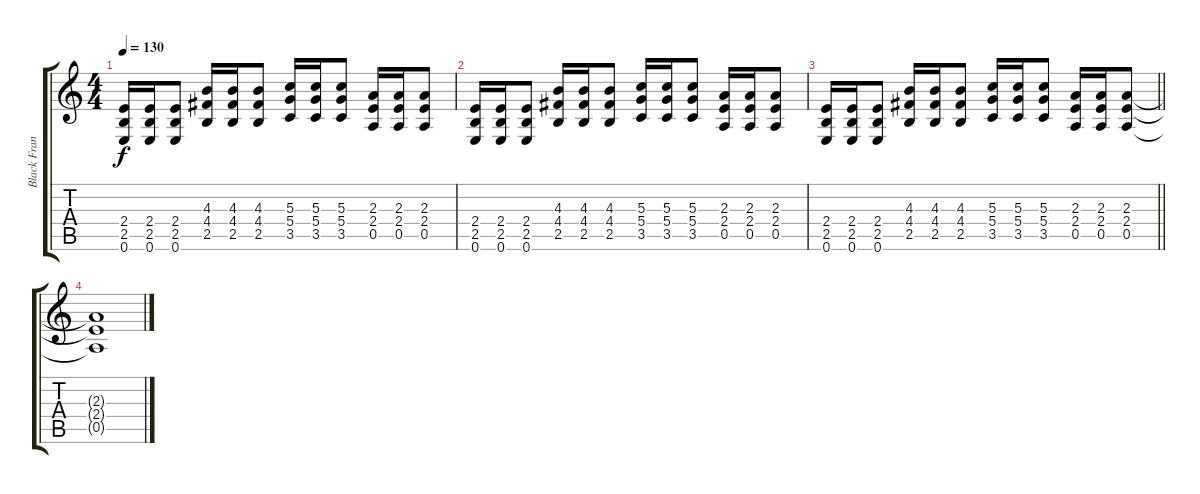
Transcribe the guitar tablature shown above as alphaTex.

\track ("Black Francis" "Black Fran") {instrument acousticguitarsteel}
\staff {score tabs}
\tuning (E4 B3 G3 D3 A2 E2) {hide}
\ts (4 4)
\tempo 130
\clef g2
\ks c
(2.4 2.5 0.6).16{dy f} (2.4 2.5 0.6).16 (2.4 2.5 0.6).8 (4.3 4.4 2.5).16 (4.3 4.4 2.5).16 (4.3 4.4 2.5).8 (5.3 5.4 3.5).16 (5.3 5.4 3.5).16 (5.3 5.4 3.5).8 (2.3 2.4 0.5).16 (2.3 2.4 0.5).16 (2.3 2.4 0.5).8 |
(2.4 2.5 0.6).16 (2.4 2.5 0.6).16 (2.4 2.5 0.6).8 (4.3 4.4 2.5).16 (4.3 4.4 2.5).16 (4.3 4.4 2.5).8 (5.3 5.4 3.5).16 (5.3 5.4 3.5).16 (5.3 5.4 3.5).8 (2.3 2.4 0.5).16 (2.3 2.4 0.5).16 (2.3 2.4 0.5).8 |
\barLineRight lightlight
(2.4 2.5 0.6).16 (2.4 2.5 0.6).16 (2.4 2.5 0.6).8 (4.3 4.4 2.5).16 (4.3 4.4 2.5).16 (4.3 4.4 2.5).8 (5.3 5.4 3.5).16 (5.3 5.4 3.5).16 (5.3 5.4 3.5).8 (2.3 2.4 0.5).16 (2.3 2.4 0.5).16 (2.3 2.4 0.5).8 |
(2.3{t} 2.4{t} 0.5{t}).1
